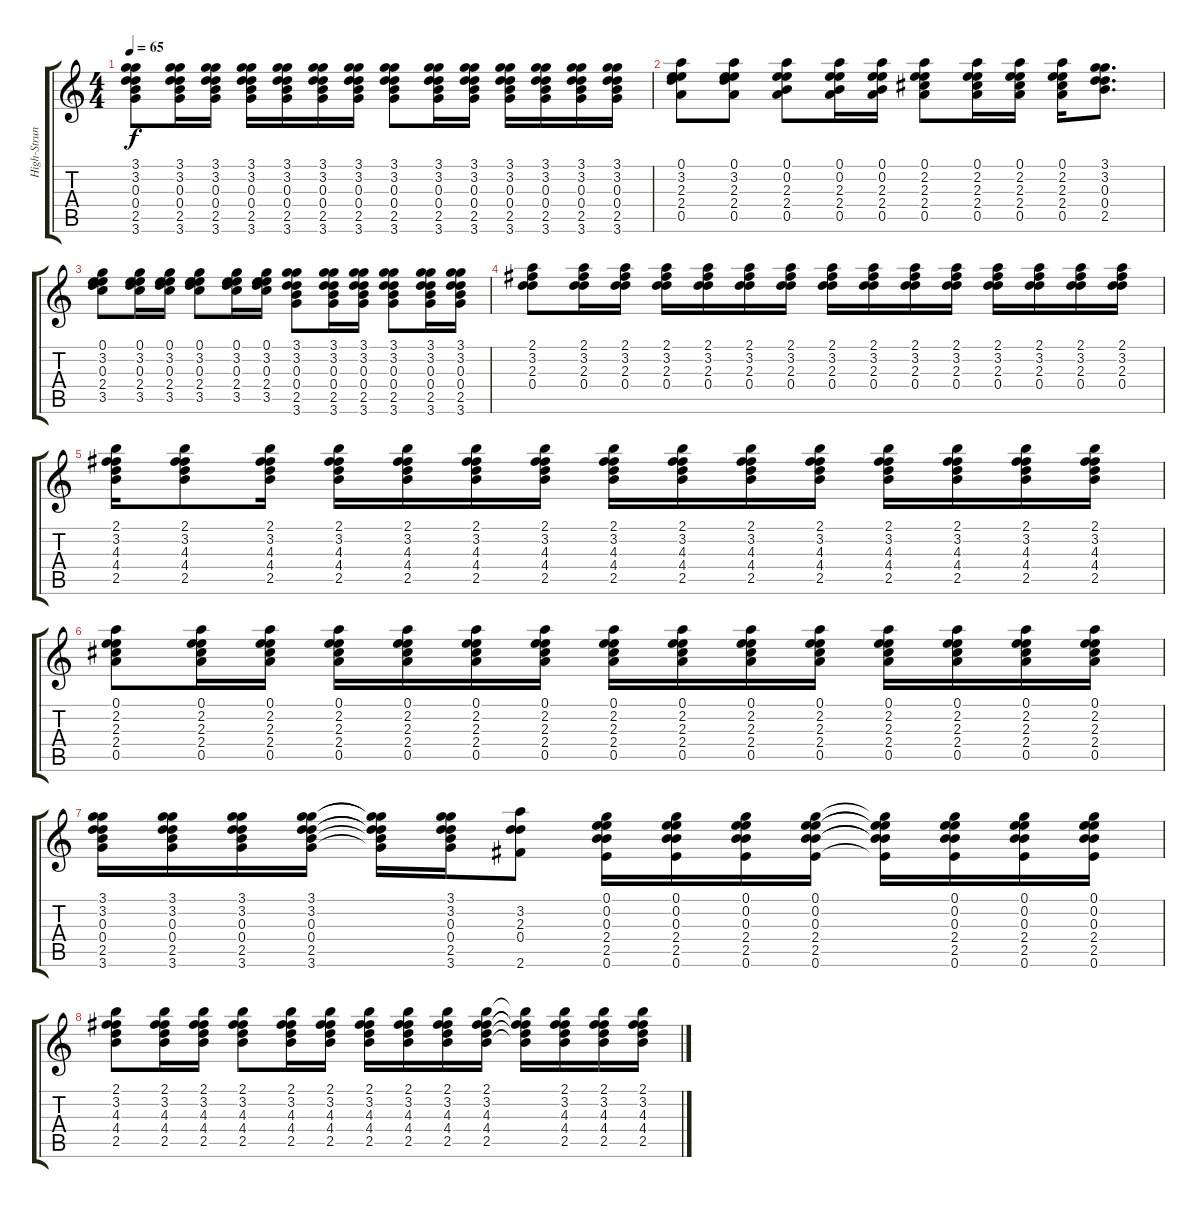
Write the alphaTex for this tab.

\track ("High-Strung Acoustic" "High-Strun") {instrument acousticguitarsteel}
\staff {score tabs}
\tuning (E4 B3 G4 D4 A3 E3) {hide}
\ts (4 4)
\tempo 65
\clef g2
\ks c
(3.1 3.2 0.3 0.4 2.5 3.6).8{dy f} (3.1 3.2 0.3 0.4 2.5 3.6).16 (3.1 3.2 0.3 0.4 2.5 3.6).16 (3.1 3.2 0.3 0.4 2.5 3.6).16 (3.1 3.2 0.3 0.4 2.5 3.6).16 (3.1 3.2 0.3 0.4 2.5 3.6).16 (3.1 3.2 0.3 0.4 2.5 3.6).16 (3.1 3.2 0.3 0.4 2.5 3.6).8 (3.1 3.2 0.3 0.4 2.5 3.6).16 (3.1 3.2 0.3 0.4 2.5 3.6).16 (3.1 3.2 0.3 0.4 2.5 3.6).16 (3.1 3.2 0.3 0.4 2.5 3.6).16 (3.1 3.2 0.3 0.4 2.5 3.6).16 (3.1 3.2 0.3 0.4 2.5 3.6).16 |
(0.1 3.2 2.3 2.4 0.5).8 (0.1 3.2 2.3 2.4 0.5).8 (0.1 0.2 2.3 2.4 0.5).8 (0.1 0.2 2.3 2.4 0.5).16 (0.1 0.2 2.3 2.4 0.5).16 (0.1 2.2 2.3 2.4 0.5).8 (0.1 2.2 2.3 2.4 0.5).16 (0.1 2.2 2.3 2.4 0.5).16 (0.1 2.2 2.3 2.4 0.5).16 (3.1 3.2 0.3 0.4 2.5).8{d} |
(0.1 3.2 0.3 2.4 3.5).8 (0.1 3.2 0.3 2.4 3.5).16 (0.1 3.2 0.3 2.4 3.5).16 (0.1 3.2 0.3 2.4 3.5).8 (0.1 3.2 0.3 2.4 3.5).16 (0.1 3.2 0.3 2.4 3.5).16 (3.1 3.2 0.3 0.4 2.5 3.6).8 (3.1 3.2 0.3 0.4 2.5 3.6).16 (3.1 3.2 0.3 0.4 2.5 3.6).16 (3.1 3.2 0.3 0.4 2.5 3.6).8 (3.1 3.2 0.3 0.4 2.5 3.6).16 (3.1 3.2 0.3 0.4 2.5 3.6).16 |
(2.1 3.2 2.3 0.4).8 (2.1 3.2 2.3 0.4).16 (2.1 3.2 2.3 0.4).16 (2.1 3.2 2.3 0.4).16 (2.1 3.2 2.3 0.4).16 (2.1 3.2 2.3 0.4).16 (2.1 3.2 2.3 0.4).16 (2.1 3.2 2.3 0.4).16 (2.1 3.2 2.3 0.4).16 (2.1 3.2 2.3 0.4).16 (2.1 3.2 2.3 0.4).16 (2.1 3.2 2.3 0.4).16 (2.1 3.2 2.3 0.4).16 (2.1 3.2 2.3 0.4).16 (2.1 3.2 2.3 0.4).16 |
(2.1 3.2 4.3 4.4 2.5).16{volume 7} (2.1 3.2 4.3 4.4 2.5).8 (2.1 3.2 4.3 4.4 2.5).16 (2.1 3.2 4.3 4.4 2.5).16 (2.1 3.2 4.3 4.4 2.5).16 (2.1 3.2 4.3 4.4 2.5).16 (2.1 3.2 4.3 4.4 2.5).16 (2.1 3.2 4.3 4.4 2.5).16 (2.1 3.2 4.3 4.4 2.5).16 (2.1 3.2 4.3 4.4 2.5).16 (2.1 3.2 4.3 4.4 2.5).16 (2.1 3.2 4.3 4.4 2.5).16 (2.1 3.2 4.3 4.4 2.5).16 (2.1 3.2 4.3 4.4 2.5).16 (2.1 3.2 4.3 4.4 2.5).16 |
(0.1 2.2 2.3 2.4 0.5).8 (0.1 2.2 2.3 2.4 0.5).16 (0.1 2.2 2.3 2.4 0.5).16 (0.1 2.2 2.3 2.4 0.5).16 (0.1 2.2 2.3 2.4 0.5).16 (0.1 2.2 2.3 2.4 0.5).16 (0.1 2.2 2.3 2.4 0.5).16 (0.1 2.2 2.3 2.4 0.5).16 (0.1 2.2 2.3 2.4 0.5).16 (0.1 2.2 2.3 2.4 0.5).16 (0.1 2.2 2.3 2.4 0.5).16 (0.1 2.2 2.3 2.4 0.5).16 (0.1 2.2 2.3 2.4 0.5).16 (0.1 2.2 2.3 2.4 0.5).16 (0.1 2.2 2.3 2.4 0.5).16 |
(3.1 3.2 0.3 0.4 2.5 3.6).16 (3.1 3.2 0.3 0.4 2.5 3.6).16 (3.1 3.2 0.3 0.4 2.5 3.6).16 (3.1 3.2 0.3 0.4 2.5 3.6).16 (3.1{t} 3.2{t} 0.3{t} 0.4{t} 2.5{t} 3.6{t}).16 (3.1 3.2 0.3 0.4 2.5 3.6).16 (3.2 2.3 0.4 2.6).8 (0.1 0.2 0.3 2.4 2.5 0.6).16 (0.1 0.2 0.3 2.4 2.5 0.6).16 (0.1 0.2 0.3 2.4 2.5 0.6).16 (0.1 0.2 0.3 2.4 2.5 0.6).16 (0.1{t} 0.2{t} 0.3{t} 2.4{t} 2.5{t} 0.6{t}).16 (0.1 0.2 0.3 2.4 2.5 0.6).16 (0.1 0.2 0.3 2.4 2.5 0.6).16 (0.1 0.2 0.3 2.4 2.5 0.6).16 |
(2.1 3.2 4.3 4.4 2.5).8 (2.1 3.2 4.3 4.4 2.5).16 (2.1 3.2 4.3 4.4 2.5).16 (2.1 3.2 4.3 4.4 2.5).8 (2.1 3.2 4.3 4.4 2.5).16 (2.1 3.2 4.3 4.4 2.5).16 (2.1 3.2 4.3 4.4 2.5).16 (2.1 3.2 4.3 4.4 2.5).16 (2.1 3.2 4.3 4.4 2.5).16 (2.1 3.2 4.3 4.4 2.5).16 (2.1{t} 3.2{t} 4.3{t} 4.4{t} 2.5{t}).16 (2.1 3.2 4.3 4.4 2.5).16 (2.1 3.2 4.3 4.4 2.5).16 (2.1 3.2 4.3 4.4 2.5).16
